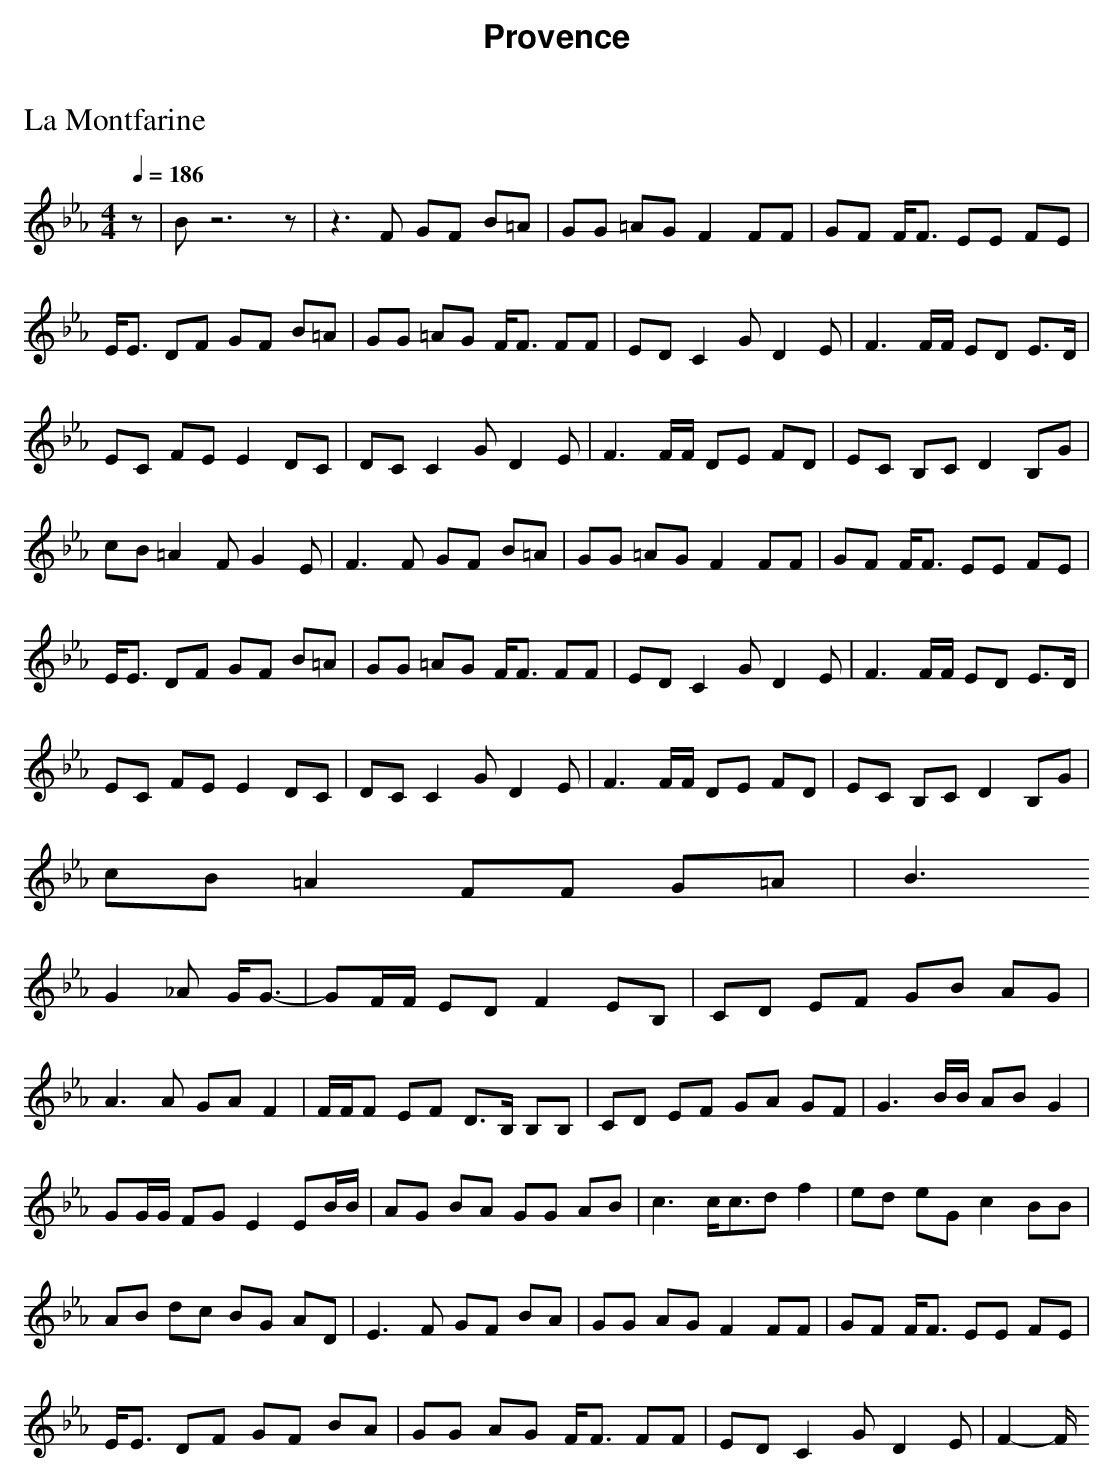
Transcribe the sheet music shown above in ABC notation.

X:1
T: La Montfarine
M: 4/4
L: 1/8
Q:1/4=186
K:Eb % 3 flats
z|Bz6z|z3F GF B=A|GG =AG F2 FF|GF F/2F3/2 EE FE|
E/2E3/2 DF GF B=A|GG =AG F/2F3/2 FF|ED C2 GD2E|F3F/2F/2 ED E3/2D/2|
EC FE E2 DC|DC C2 GD2E|F3F/2F/2 DE FD|EC B,C D2 B,G|
cB =A2 FG2E|F3F GF B=A|GG =AG F2 FF|GF F/2F3/2 EE FE|
E/2E3/2 DF GF B=A|GG =AG F/2F3/2 FF|ED C2 GD2E|F3F/2F/2 ED E3/2D/2|
EC FE E2 DC|DC C2 GD2E|F3F/2F/2 DE FD|EC B,C D2 B,G|
cB =A2 FF G=A|B3
G2_A G/2G3/2-|GF/2F/2 ED F2 EB,|CD EF GB AG|
A3A GA F2|F/2F/2F EF D3/2B,/2 B,B,|CD EF GA GF|G3B/2B/2 AB G2|
GG/2G/2 FG E2 EB/2B/2|AG BA GG AB|c3c/2c3/2d f2|ed eG c2 BB|
AB dc BG AD|E3F GF BA|GG AG F2 FF|GF F/2F3/2 EE FE|
E/2E3/2 DF GF BA|GG AG F/2F3/2 FF|ED C2 GD2E|F2- F/2
